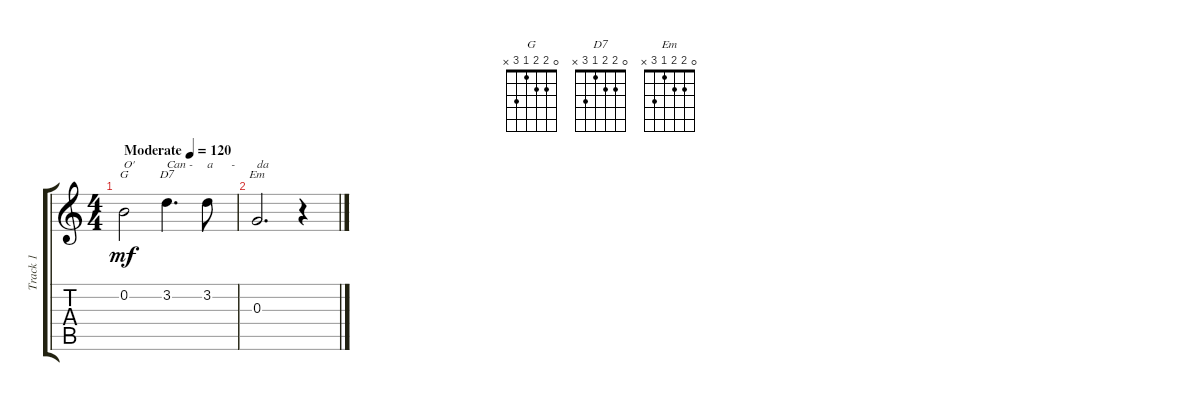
\track ("Track 1" "Track 1") {instrument acousticguitarsteel}
\staff {score tabs}
\tuning (E4 B3 G3 D3 A2 E2) {hide}
\chord ("G" 0 2 2 1 3 x)
\chord ("D7" 0 2 2 1 3 x)
\chord ("Em" 0 2 2 1 3 x)
\ts (4 4)
\tempo (120 "Moderate")
\clef g2
\ks c
0.2.2{ch "G" txt "O'" dy mf instrument acousticguitarsteel} 3.2.4{d ch "D7" txt "Can -"} 3.2.8{txt "a      -"} |
0.3.2{d ch "Em" txt "da"} r.4
